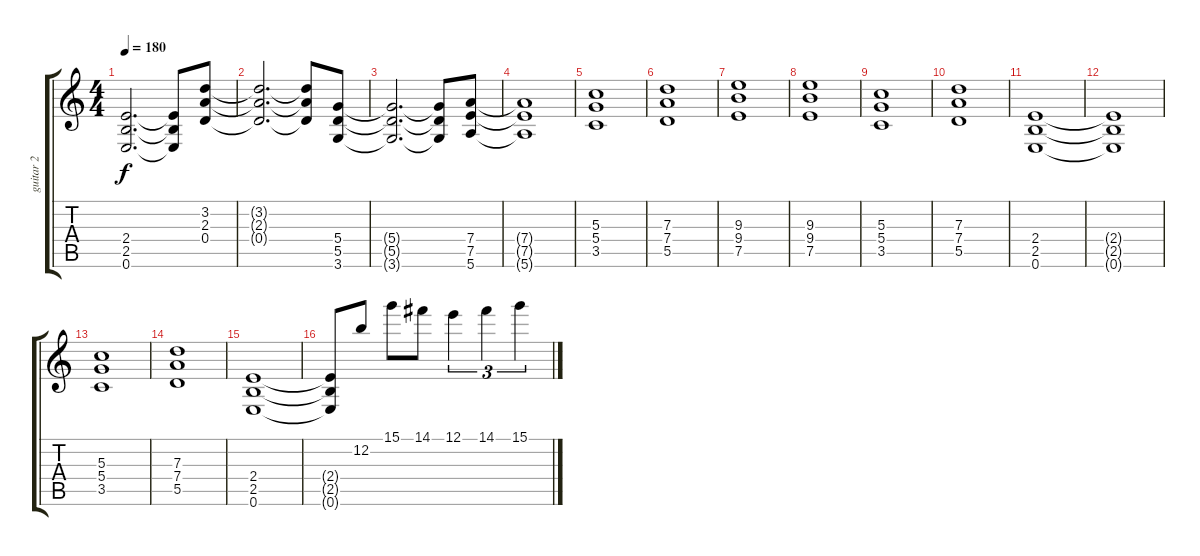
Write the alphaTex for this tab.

\track ("guitar 2" "guitar 2") {instrument distortionguitar}
\staff {score tabs}
\tuning (E4 B3 G3 D3 A2 E2) {hide}
\ts (4 4)
\tempo 180
\clef g2
\ks c
(2.4{t} 2.5{t} 0.6{t}).2{d dy f} (2.4{t} 2.5{t} 0.6{t}).8 (3.2 2.3 0.4).8 |
(3.2{t} 2.3{t} 0.4{t}).2{d} (3.2{t} 2.3{t} 0.4{t}).8 (5.4 5.5 3.6).8 |
(5.4{t} 5.5{t} 3.6{t}).2{d} (5.4{t} 5.5{t} 3.6{t}).8 (7.4 7.5 5.6).8 |
(7.4{t} 7.5{t} 5.6{t}).1 |
(5.3 5.4 3.5).1 |
(7.3 7.4 5.5).1 |
(9.3 9.4 7.5).1 |
(9.3 9.4 7.5).1 |
(5.3 5.4 3.5).1 |
(7.3 7.4 5.5).1 |
(2.4 2.5 0.6).1 |
(2.4{t} 2.5{t} 0.6{t}).1 |
(5.3 5.4 3.5).1 |
(7.3 7.4 5.5).1 |
(2.4 2.5 0.6).1 |
(2.4{t} 2.5{t} 0.6{t}).8 12.2.8{instrument overdrivenguitar} 15.1.8 14.1.8 12.1.4{tu (3 2)} 14.1.4{tu (3 2)} 15.1.4{tu (3 2)}
